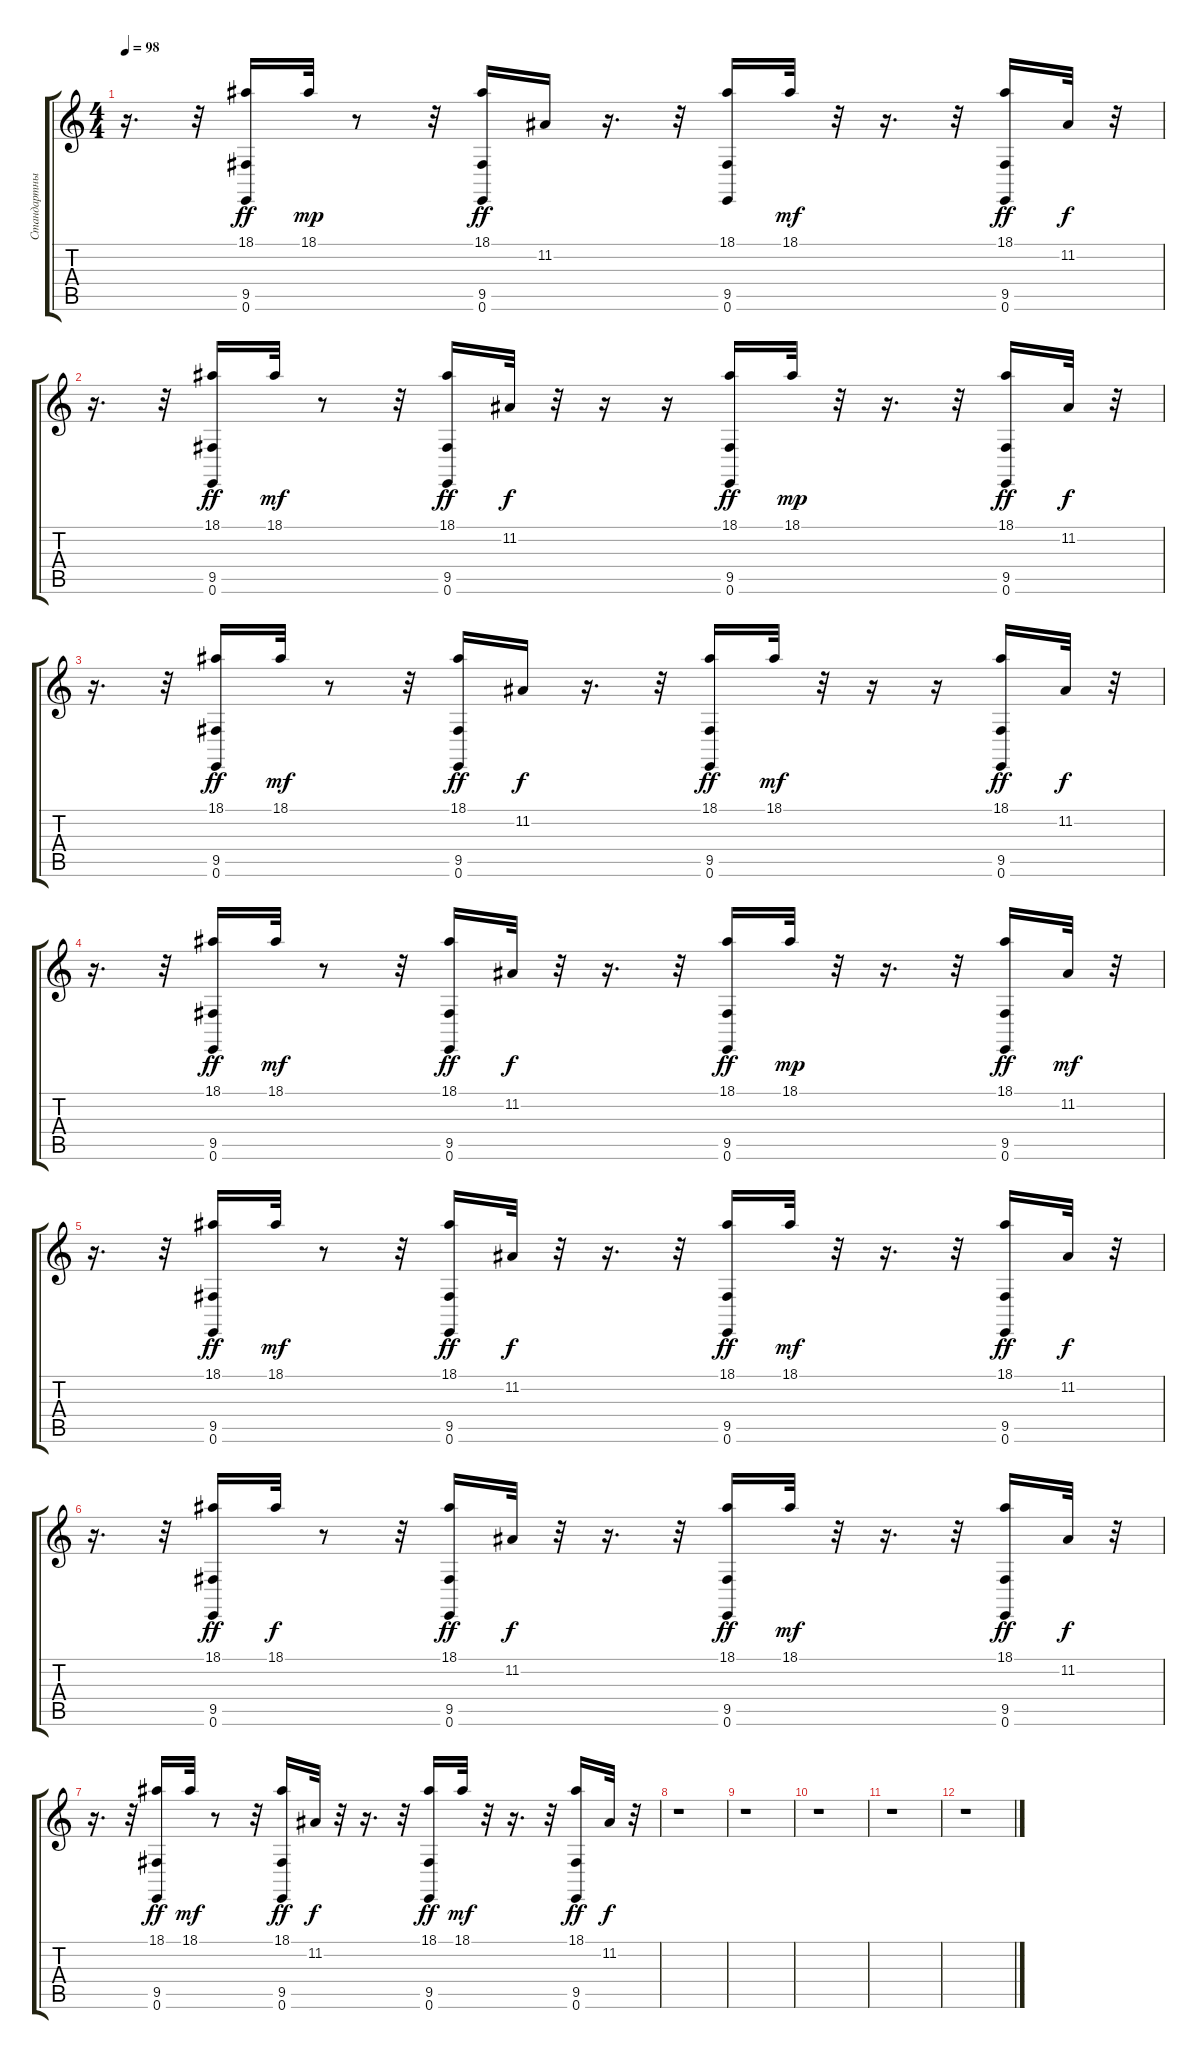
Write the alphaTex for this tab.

\track ("Стандартный Набор" "Стандартны") {instrument acousticgrandpiano}
\staff {score tabs}
\tuning (E4 B3 G3 D3 A2 E2) {hide}
\ts (4 4)
\tempo 98
\clef g2
\ks c
r.16{d dy f} r.32 (18.1 9.5 0.6).16{dy ff} 18.1.32{dy mp} r.8 r.32 (18.1 9.5 0.6).16{dy ff} 11.2.16 r.16{d} r.32 (18.1 9.5 0.6).16 18.1.32{dy mf} r.32 r.16{d} r.32 (18.1 9.5 0.6).16{dy ff} 11.2.32{dy f} r.32 |
r.16{d} r.32 (18.1 9.5 0.6).16{dy ff} 18.1.32{dy mf} r.8 r.32 (18.1 9.5 0.6).16{dy ff} 11.2.32{dy f} r.32 r.16 r.16 (18.1 9.5 0.6).16{dy ff} 18.1.32{dy mp} r.32 r.16{d} r.32 (18.1 9.5 0.6).16{dy ff} 11.2.32{dy f} r.32 |
r.16{d} r.32 (18.1 9.5 0.6).16{dy ff} 18.1.32{dy mf} r.8 r.32 (18.1 9.5 0.6).16{dy ff} 11.2.16{dy f} r.16{d} r.32 (18.1 9.5 0.6).16{dy ff} 18.1.32{dy mf} r.32 r.16 r.16 (18.1 9.5 0.6).16{dy ff} 11.2.32{dy f} r.32 |
r.16{d} r.32 (18.1 9.5 0.6).16{dy ff} 18.1.32{dy mf} r.8 r.32 (18.1 9.5 0.6).16{dy ff} 11.2.32{dy f} r.32 r.16{d} r.32 (18.1 9.5 0.6).16{dy ff} 18.1.32{dy mp} r.32 r.16{d} r.32 (18.1 9.5 0.6).16{dy ff} 11.2.32{dy mf} r.32 |
r.16{d} r.32 (18.1 9.5 0.6).16{dy ff} 18.1.32{dy mf} r.8 r.32 (18.1 9.5 0.6).16{dy ff} 11.2.32{dy f} r.32 r.16{d} r.32 (18.1 9.5 0.6).16{dy ff} 18.1.32{dy mf} r.32 r.16{d} r.32 (18.1 9.5 0.6).16{dy ff} 11.2.32{dy f} r.32 |
r.16{d} r.32 (18.1 9.5 0.6).16{dy ff} 18.1.32{dy f} r.8 r.32 (18.1 9.5 0.6).16{dy ff} 11.2.32{dy f} r.32 r.16{d} r.32 (18.1 9.5 0.6).16{dy ff} 18.1.32{dy mf} r.32 r.16{d} r.32 (18.1 9.5 0.6).16{dy ff} 11.2.32{dy f} r.32 |
r.16{d} r.32 (18.1 9.5 0.6).16{dy ff} 18.1.32{dy mf} r.8 r.32 (18.1 9.5 0.6).16{dy ff} 11.2.32{dy f} r.32 r.16{d} r.32 (18.1 9.5 0.6).16{dy ff} 18.1.32{dy mf} r.32 r.16{d} r.32 (18.1 9.5 0.6).16{dy ff} 11.2.32{dy f} r.32 |
r.1 |
r.1 |
r.1 |
r.1 |
r.1
